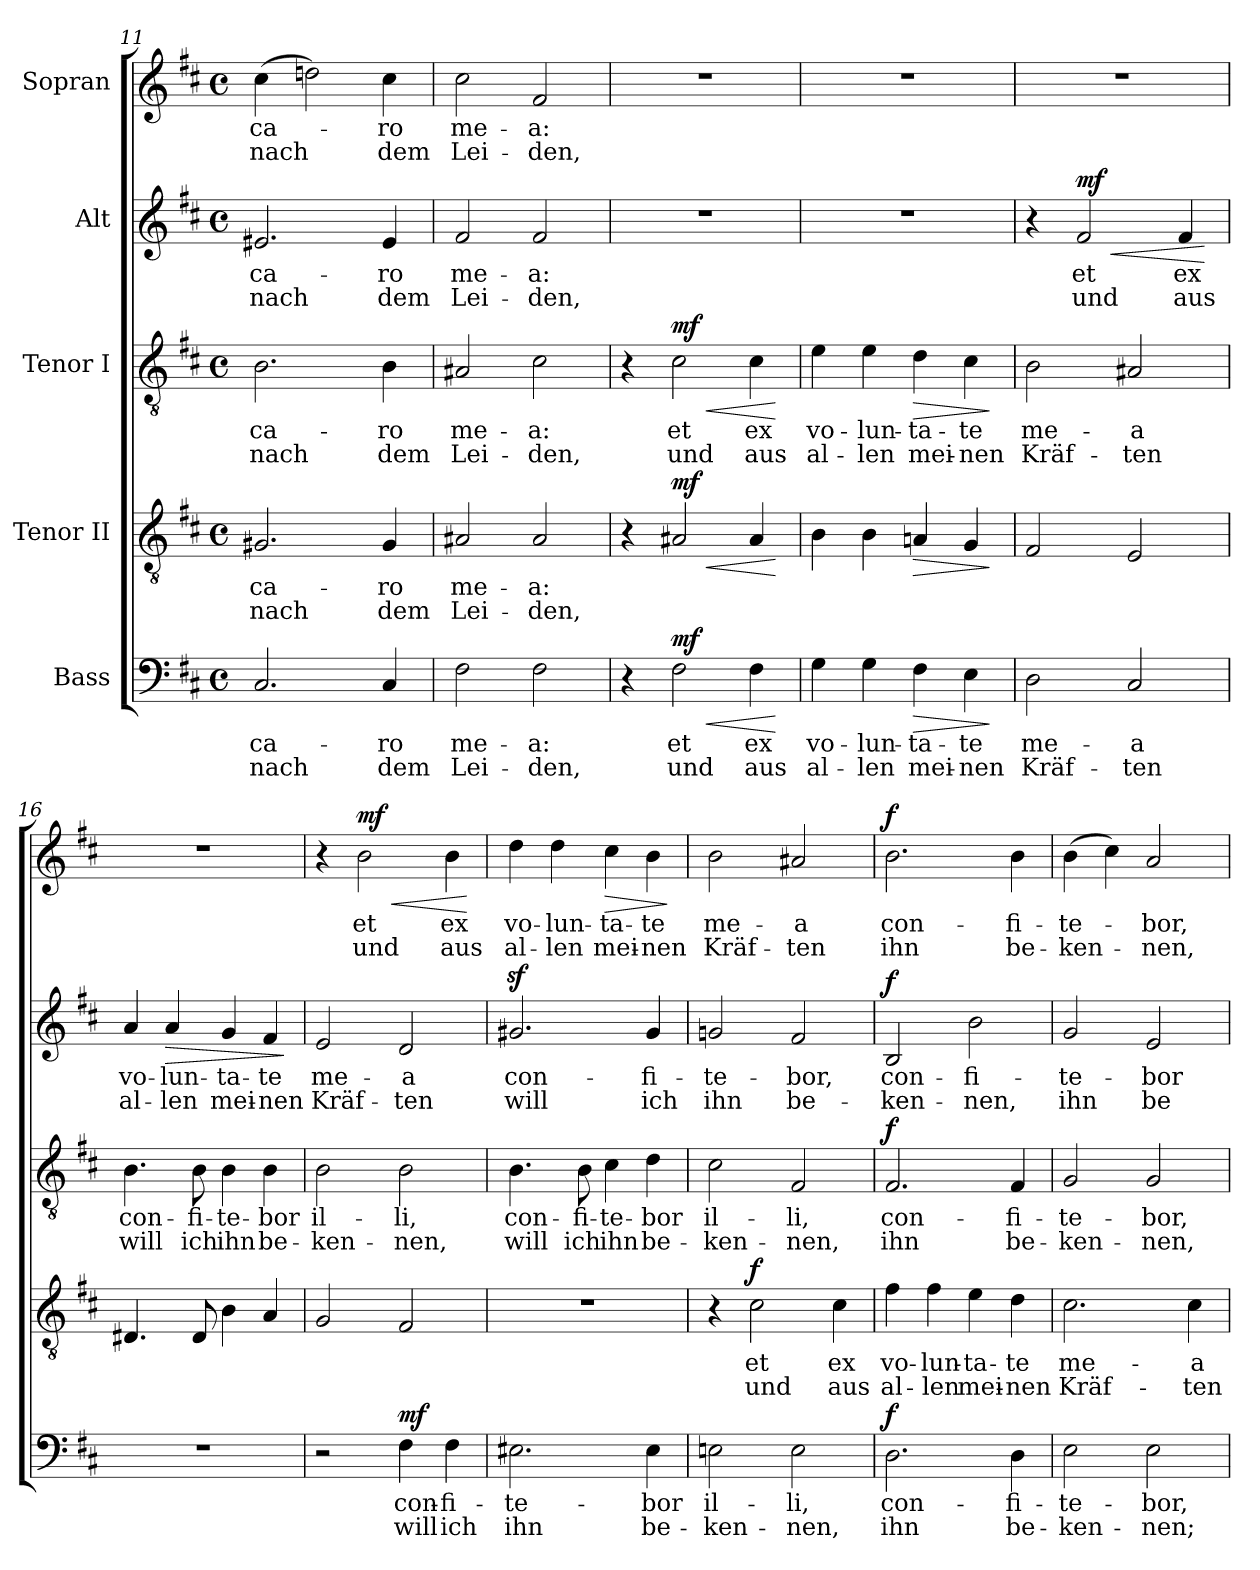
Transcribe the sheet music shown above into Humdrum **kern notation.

**kern	**text	**text	**dynam	**kern	**text	**text	**dynam	**kern	**text	**text	**dynam	**kern	**text	**text	**dynam	**kern	**text	**text	**dynam
*part5	*part5	*part5	*part5	*part4	*part4	*part4	*part4	*part3	*part3	*part3	*part3	*part2	*part2	*part2	*part2	*part1	*part1	*part1	*part1
*staff5	*staff5	*staff5	*staff5	*staff4	*staff4	*staff4	*staff4	*staff3	*staff3	*staff3	*staff3	*staff2	*staff2	*staff2	*staff2	*staff1	*staff1	*staff1	*staff1
*I"Bass	*	*	*	*I"Tenor II	*	*	*	*I"Tenor I	*	*	*	*I"Alt	*	*	*	*I"Sopran	*	*	*
*clefF4	*	*	*	*clefGv2	*	*	*	*clefGv2	*	*	*	*clefG2	*	*	*	*clefG2	*	*	*
*k[f#c#]	*	*	*	*k[f#c#]	*	*	*	*k[f#c#]	*	*	*	*k[f#c#]	*	*	*	*k[f#c#]	*	*	*
*M4/4	*	*	*	*M4/4	*	*	*	*M4/4	*	*	*	*M4/4	*	*	*	*M4/4	*	*	*
*met(c)	*	*	*	*met(c)	*	*	*	*met(c)	*	*	*	*met(c)	*	*	*	*met(c)	*	*	*
=11	=11	=11	=11	=11	=11	=11	=11	=11	=11	=11	=11	=11	=11	=11	=11	=11	=11	=11	=11
2.C#/	ca-	nach	.	2.G#X/	ca-	nach	.	2.B\	ca-	nach	.	2.e#X/	ca-	nach	.	(4cc#\	ca-	nach	.
.	.	.	.	.	.	.	.	.	.	.	.	.	.	.	.	2ddn\)	.	.	.
4C#/	-ro	dem	.	4G#/	-ro	dem	.	4B\	-ro	dem	.	4e#/	-ro	dem	.	4cc#\	-ro	dem	.
=12	=12	=12	=12	=12	=12	=12	=12	=12	=12	=12	=12	=12	=12	=12	=12	=12	=12	=12	=12
2F#\	me-	Lei-	.	2A#X/	me-	Lei-	.	2A#X/	me-	Lei-	.	2f#/	me-	Lei-	.	2cc#\	me-	Lei-	.
2F#\	-a:	-den,	.	2A#/	-a:	-den,	.	2c#\	-a:	-den,	.	2f#/	-a:	-den,	.	2f#/	-a:	-den,	.
!!LO:PB:g=z
=13	=13	=13	=13	=13	=13	=13	=13	=13	=13	=13	=13	=13	=13	=13	=13	=13	=13	=13	=13
4r	.	.	.	4r	.	.	.	4r	.	.	.	1r	.	.	.	1r	.	.	.
!	!	!	!LO:HP:b	!	!	!	!LO:HP:b	!	!	!	!LO:HP:b	!	!	!	!	!	!	!	!
!	!	!	!LO:DY:n=1:a	!	!	!	!LO:DY:n=1:a	!	!	!	!LO:DY:n=1:a	!	!	!	!	!	!	!	!
2F#\	et	und	< mf	2A#X/	.	.	< mf	2c#\	et	und	< mf	.	.	.	.	.	.	.	.
4F#\	ex	aus	.	4A#/	.	.	.	4c#\	ex	aus	.	.	.	.	.	.	.	.	.
.	.	.	[	.	.	.	[	.	.	.	[	.	.	.	.	.	.	.	.
=14	=14	=14	=14	=14	=14	=14	=14	=14	=14	=14	=14	=14	=14	=14	=14	=14	=14	=14	=14
4G\	vo-	al-	.	4B\	.	.	.	4e\	vo-	al-	.	1r	.	.	.	1r	.	.	.
4G\	-lun-	-len	.	4B\	.	.	.	4e\	-lun-	-len	.	.	.	.	.	.	.	.	.
!	!	!	!LO:HP:b	!	!	!	!LO:HP:b	!	!	!	!LO:HP:b	!	!	!	!	!	!	!	!
4F#\	-ta-	mei-	>	4An/	.	.	>	4d\	-ta-	mei-	>	.	.	.	.	.	.	.	.
4E\	-te	-nen	.	4G/	.	.	.	4c#\	-te	-nen	.	.	.	.	.	.	.	.	.
.	.	.	]	.	.	.	]	.	.	.	]	.	.	.	.	.	.	.	.
=15	=15	=15	=15	=15	=15	=15	=15	=15	=15	=15	=15	=15	=15	=15	=15	=15	=15	=15	=15
2D\	me-	Kräf-	.	2F#/	.	.	.	2B\	me-	Kräf-	.	4r	.	.	.	1r	.	.	.
!	!	!	!	!	!	!	!	!	!	!	!	!	!	!	!LO:HP:b	!	!	!	!
!	!	!	!	!	!	!	!	!	!	!	!	!	!	!	!LO:DY:n=1:a	!	!	!	!
.	.	.	.	.	.	.	.	.	.	.	.	2f#/	et	und	< mf	.	.	.	.
2C#/	-a	-ten	.	2E/	.	.	.	2A#X/	-a	-ten	.	.	.	.	.	.	.	.	.
.	.	.	.	.	.	.	.	.	.	.	.	4f#/	ex	aus	.	.	.	.	.
.	.	.	.	.	.	.	.	.	.	.	.	.	.	.	[	.	.	.	.
=16	=16	=16	=16	=16	=16	=16	=16	=16	=16	=16	=16	=16	=16	=16	=16	=16	=16	=16	=16
1r	.	.	.	4.D#X/	.	.	.	4.B\	con-	will	.	4a/	vo-	al-	.	1r	.	.	.
!	!	!	!	!	!	!	!	!	!	!	!	!	!	!	!LO:HP:b	!	!	!	!
.	.	.	.	.	.	.	.	.	.	.	.	4a/	-lun-	-len	>	.	.	.	.
.	.	.	.	8D#/	.	.	.	8B\	-fi-	ich	.	.	.	.	.	.	.	.	.
.	.	.	.	4B\	.	.	.	4B\	-te-	ihn	.	4g/	-ta-	mei-	.	.	.	.	.
.	.	.	.	4A/	.	.	.	4B\	-bor	be-	.	4f#/	-te	-nen	.	.	.	.	.
.	.	.	.	.	.	.	.	.	.	.	.	.	.	.	]	.	.	.	.
=17	=17	=17	=17	=17	=17	=17	=17	=17	=17	=17	=17	=17	=17	=17	=17	=17	=17	=17	=17
2r	.	.	.	2G/	.	.	.	2B\	il-	-ken-	.	2e/	me-	Kräf-	.	4r	.	.	.
!	!	!	!	!	!	!	!	!	!	!	!	!	!	!	!	!	!	!	!LO:HP:b
!	!	!	!	!	!	!	!	!	!	!	!	!	!	!	!	!	!	!	!LO:DY:n=1:a
.	.	.	.	.	.	.	.	.	.	.	.	.	.	.	.	2b\	et	und	< mf
!	!	!	!LO:DY:a	!	!	!	!	!	!	!	!	!	!	!	!	!	!	!	!
4F#\	con-	will	mf	2F#/	.	.	.	2B\	-li,	-nen,	.	2d/	-a	-ten	.	.	.	.	.
4F#\	-fi-	ich	.	.	.	.	.	.	.	.	.	.	.	.	.	4b\	ex	aus	.
.	.	.	.	.	.	.	.	.	.	.	.	.	.	.	.	.	.	.	[
=18	=18	=18	=18	=18	=18	=18	=18	=18	=18	=18	=18	=18	=18	=18	=18	=18	=18	=18	=18
2.E#X\	-te-	ihn	.	1r	.	.	.	4.B\	con-	will	.	2.g#Xz>/	con-	will	.	4dd\	vo-	al-	.
.	.	.	.	.	.	.	.	.	.	.	.	.	.	.	.	4dd\	-lun-	-len	.
.	.	.	.	.	.	.	.	8B\	-fi-	ich	.	.	.	.	.	.	.	.	.
!	!	!	!	!	!	!	!	!	!	!	!	!	!	!	!	!	!	!	!LO:HP:b
.	.	.	.	.	.	.	.	4c#\	-te-	ihn	.	.	.	.	.	4cc#\	-ta-	mei-	>
4E#\	-bor	be-	.	.	.	.	.	4d\	-bor	be-	.	4g#/	-fi-	ich	.	4b\	-te	-nen	.
.	.	.	.	.	.	.	.	.	.	.	.	.	.	.	.	.	.	.	]
!!LO:LB:g=z
=19	=19	=19	=19	=19	=19	=19	=19	=19	=19	=19	=19	=19	=19	=19	=19	=19	=19	=19	=19
2En\	il-	-ken-	.	4r	.	.	.	2c#\	il-	-ken-	.	2gn/	-te-	ihn	.	2b\	me-	Kräf-	.
!	!	!	!	!	!	!	!LO:DY:a	!	!	!	!	!	!	!	!	!	!	!	!
.	.	.	.	2c#\	et	und	f	.	.	.	.	.	.	.	.	.	.	.	.
2E\	-li,	-nen,	.	.	.	.	.	2F#/	-li,	-nen,	.	2f#/	-bor,	be-	.	2a#X/	-a	-ten	.
.	.	.	.	4c#\	ex	aus	.	.	.	.	.	.	.	.	.	.	.	.	.
=20	=20	=20	=20	=20	=20	=20	=20	=20	=20	=20	=20	=20	=20	=20	=20	=20	=20	=20	=20
!	!	!	!LO:DY:a	!	!	!	!	!	!	!	!LO:DY:a	!	!	!	!LO:DY:a	!	!	!	!LO:DY:a
2.D\	con-	ihn	f	4f#\	vo-	al-	.	2.F#/	con-	ihn	f	2B/	con-	-ken-	f	2.b\	con-	ihn	f
.	.	.	.	4f#\	-lun-	-len	.	.	.	.	.	.	.	.	.	.	.	.	.
.	.	.	.	4e\	-ta-	mei-	.	.	.	.	.	2b\	-fi-	-nen,	.	.	.	.	.
4D\	-fi-	be-	.	4d\	-te	-nen	.	4F#/	-fi-	be-	.	.	.	.	.	4b\	-fi-	be-	.
=21	=21	=21	=21	=21	=21	=21	=21	=21	=21	=21	=21	=21	=21	=21	=21	=21	=21	=21	=21
2E\	-te-	-ken-	.	2.c#\	me-	Kräf-	.	2G/	-te-	-ken-	.	2g/	-te-	ihn	.	(4b\	-te-	-ken-	.
.	.	.	.	.	.	.	.	.	.	.	.	.	.	.	.	4cc#\)	.	.	.
2E\	-bor,	-nen;	.	.	.	.	.	2G/	-bor,	-nen,	.	2e/	-bor	be-	.	2a/	-bor,	-nen,	.
.	.	.	.	4c#\	-a	-ten	.	.	.	.	.	.	.	.	.	.	.	.	.
=	=	=	=	=	=	=	=	=	=	=	=	=	=	=	=	=	=	=	=
*-	*-	*-	*-	*-	*-	*-	*-	*-	*-	*-	*-	*-	*-	*-	*-	*-	*-	*-	*-
